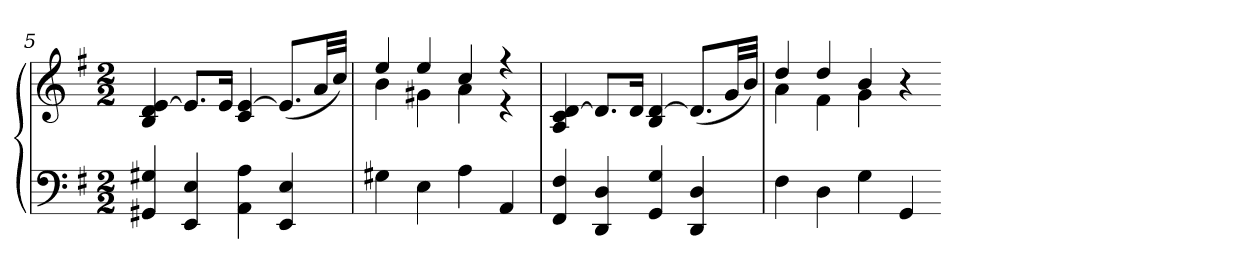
**kern	**kern
*part1	*part1
*staff2	*staff1
*clefF4	*clefG2
*k[f#]	*k[f#]
*G:	*G:
*M2/2	*M2/2
=5	=5
4GG#X 4G#X	4B 4d [4e
4EE 4E	8.eL]
.	16eJk
4AA 4A	4c [4e
4EE 4E	(8.eL]
.	32aLL
.	32ccJJJ)
=6	=6
*	*^
4G#X	4ee	4b
4E	4ee	4g#X
4A	4cc	4a
4AA	4r	4r
*	*v	*v
=7	=7
4FF# 4F#	4A 4c [4d
4DD 4D	8.dL]
.	16dJk
4GG 4G	4B [4d
4DD 4D	(8.dL]
.	32gLL
.	32bJJJ)
=8	=8
*	*^
4F#	4dd	4a
4D	4dd	4f#
4G	4b	4g
4GG	4r	4ryy
*	*v	*v
=-	=-
*-	*-
